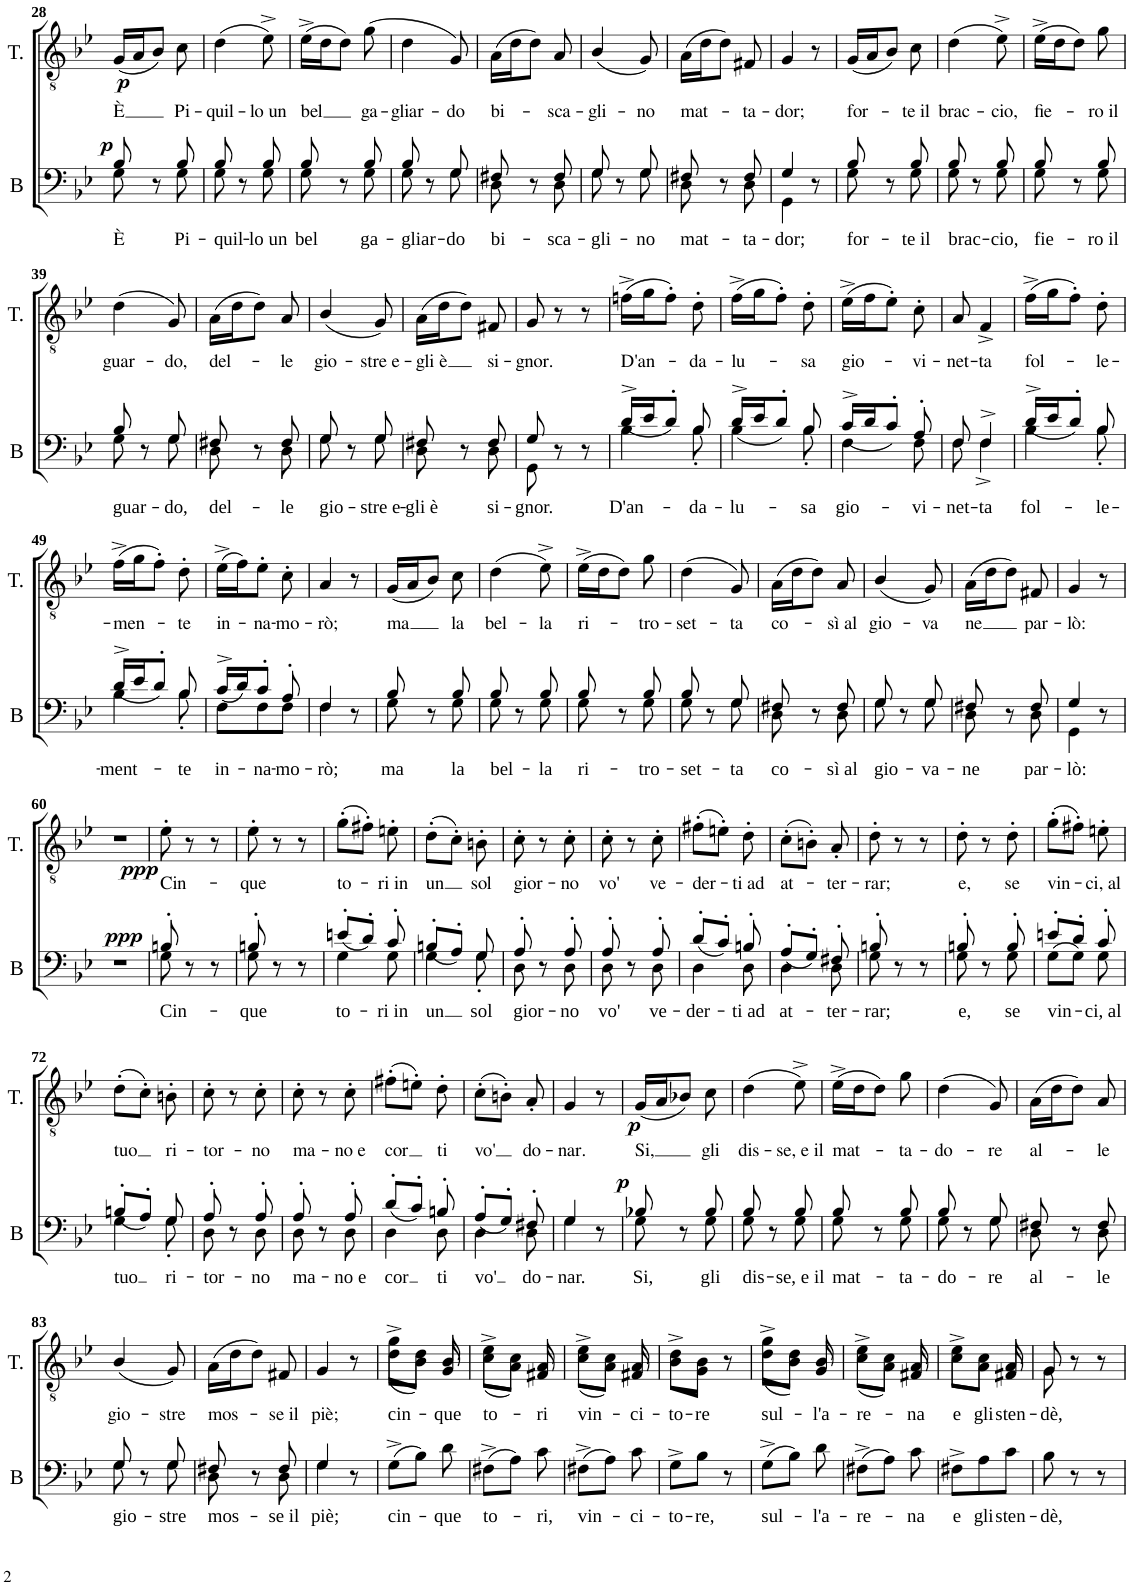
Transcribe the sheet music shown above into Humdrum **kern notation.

**kern	**text	**dynam	**kern	**text	**dynam
*part2	*part2	*part2	*part1	*part1	*part1
*staff2	*staff2	*staff2	*staff1	*staff1	*staff1
*I"Bass	*	*	*I"Tenor	*	*
*I'B	*	*	*I'T.	*	*
!!LO:PB:g=z
*clefF4	*	*	*clefGv2	*	*
*k[b-e-]	*	*	*k[b-e-]	*	*
*M3/8	*	*	*M3/8	*	*
=28	=28	=28	=28	=28	=28
*^	*	*	*	*	*
!	!	!LO:LY:b	!LO:DY:a	!	!LO:LY:b	!LO:DY:b
8G\	8B-/	È	p	(16G/LL	-È	p
.	.	.	.	16A/J	.	.
8r	8ryy	.	.	8B-/J)	.	.
!	!	!LO:LY:b	!	!	!LO:LY:b	!
8G\	8B-/	Pi-	.	8c\	Pi-	.
=29	=29	=29	=29	=29	=29	=29
!	!	!LO:LY:b	!	!	!LO:LY:b	!
8G\	8B-/	-quil-	.	(4d\	-quil-	.
8r	8ryy	.	.	.	.	.
!	!	!LO:LY:b	!	!	!LO:LY:b	!
8G\	8B-/	-lo un	.	8e-^\)	-lo un	.
=30	=30	=30	=30	=30	=30	=30
!	!	!LO:LY:b	!	!	!LO:LY:b	!
8G\	8B-/	bel	.	(16e-^\LL	-bel	.
.	.	.	.	16d\J	.	.
8r	8ryy	.	.	8d\J)	.	.
!	!	!LO:LY:b	!	!	!LO:LY:b	!
8G\	8B-/	ga-	.	(8g\	ga-	.
=31	=31	=31	=31	=31	=31	=31
!	!	!LO:LY:b	!	!	!LO:LY:b	!
8G\	8B-/	-gliar-	.	4d\	-gliar-	.
8r	8ryy	.	.	.	.	.
!	!	!LO:LY:b	!	!	!LO:LY:b	!
8G\	8G/	-do	.	8G/)	-do	.
=32	=32	=32	=32	=32	=32	=32
!	!	!LO:LY:b	!	!	!LO:LY:b	!
8D\	8F#X/	bi-	.	(16A\LL	bi-	.
.	.	.	.	16d\J	.	.
8r	8ryy	.	.	8d\J)	.	.
!	!	!LO:LY:b	!	!	!LO:LY:b	!
8D\	8F#/	-sca-	.	8A/	-sca-	.
=33	=33	=33	=33	=33	=33	=33
!	!	!LO:LY:b	!	!	!LO:LY:b	!
8G\	8G/	-gli-	.	(4B-/	-gli-	.
8r	8ryy	.	.	.	.	.
!	!	!LO:LY:b	!	!	!LO:LY:b	!
8G\	8G/	-no	.	8G/)	-no	.
=34	=34	=34	=34	=34	=34	=34
!	!	!LO:LY:b	!	!	!LO:LY:b	!
8D\	8F#X/	mat-	.	(16A\LL	mat-	.
.	.	.	.	16d\J	.	.
8r	8ryy	.	.	8d\J)	.	.
!	!	!LO:LY:b	!	!	!LO:LY:b	!
8D\	8F#/	-ta-	.	8F#X/	-ta-	.
=35	=35	=35	=35	=35	=35	=35
!	!	!LO:LY:b	!	!	!LO:LY:b	!
4GG\	4G/	-dor;	.	4G/	-dor;	.
8r	8ryy	.	.	8r	.	.
=36	=36	=36	=36	=36	=36	=36
!	!	!LO:LY:b	!	!	!LO:LY:b	!
8G\	8B-/	for-	.	(16G/LL	for-	.
.	.	.	.	16A/J	.	.
8r	8ryy	.	.	8B-/J)	.	.
!	!	!LO:LY:b	!	!	!LO:LY:b	!
8G\	8B-/	-te il	.	8c\	-te il	.
=37	=37	=37	=37	=37	=37	=37
!	!	!LO:LY:b	!	!	!LO:LY:b	!
8G\	8B-/	brac-	.	(4d\	brac-	.
8r	8ryy	.	.	.	.	.
!	!	!LO:LY:b	!	!	!LO:LY:b	!
8G\	8B-/	-cio,	.	8e-^\)	-cio,	.
=38	=38	=38	=38	=38	=38	=38
!	!	!LO:LY:b	!	!	!LO:LY:b	!
8G\	8B-/	fie-	.	(16e-^\LL	fie-	.
.	.	.	.	16d\J	.	.
8r	8ryy	.	.	8d\J)	.	.
!	!	!LO:LY:b	!	!	!LO:LY:b	!
8G\	8B-/	-ro il	.	8g\	-ro il	.
!!LO:LB:g=z
=39	=39	=39	=39	=39	=39	=39
!	!	!LO:LY:b	!	!	!LO:LY:b	!
8G\	8B-/	guar-	.	(4d\	guar-	.
8r	8ryy	.	.	.	.	.
!	!	!LO:LY:b	!	!	!LO:LY:b	!
8G\	8G/	-do,	.	8G/)	-do,	.
=40	=40	=40	=40	=40	=40	=40
!	!	!LO:LY:b	!	!	!LO:LY:b	!
8D\	8F#X/	del-	.	(16A\LL	del-	.
.	.	.	.	16d\J	.	.
8r	8ryy	.	.	8d\J)	.	.
!	!	!LO:LY:b	!	!	!LO:LY:b	!
8D\	8F#/	-le	.	8A/	-le	.
=41	=41	=41	=41	=41	=41	=41
!	!	!LO:LY:b	!	!	!LO:LY:b	!
8G\	8G/	gio-	.	(4B-/	gio-	.
8r	8ryy	.	.	.	.	.
!	!	!LO:LY:b	!	!	!LO:LY:b	!
8G\	8G/	-stre e-	.	8G/)	-stre e-	.
=42	=42	=42	=42	=42	=42	=42
!	!	!LO:LY:b	!	!	!LO:LY:b	!
8D\	8F#X/	-gli è	.	(16A\LL	-gli è	.
.	.	.	.	16d\J	.	.
8r	8ryy	.	.	8d\J)	.	.
!	!	!LO:LY:b	!	!	!LO:LY:b	!
8D\	8F#/	si-	.	8F#X/	si-	.
=43	=43	=43	=43	=43	=43	=43
!	!	!LO:LY:b	!	!	!LO:LY:b	!
8GG\	8G/	-gnor.	.	8G/	-gnor.	.
8r	8ryy	.	.	8r	.	.
8r	8ryy	.	.	8r	.	.
=44	=44	=44	=44	=44	=44	=44
!	!	!LO:LY:b	!	!	!LO:LY:b	!
4B-\	(16d^/LL	D'an-	.	(16fn^\LL	D'an-	.
.	16e-/J	.	.	16g\J	.	.
.	8d'/J)	.	.	8f'\J)	.	.
!	!	!LO:LY:b	!	!	!LO:LY:b	!
8B-/	8B-'\	-da-	.	8d'\	-da-	.
=45	=45	=45	=45	=45	=45	=45
!	!	!LO:LY:b	!	!	!LO:LY:b	!
4B-\	(16d^/LL	-lu-	.	(16f^\LL	-lu-	.
.	16e-/J	.	.	16g\J	.	.
.	8d'/J)	.	.	8f'\J)	.	.
!	!	!LO:LY:b	!	!	!LO:LY:b	!
8B-/	8B-'\	-sa	.	8d'\	-sa	.
=46	=46	=46	=46	=46	=46	=46
!	!	!LO:LY:b	!	!	!LO:LY:b	!
4F\	(16c^/LL	gio-	.	(16e-^\LL	gio-	.
.	16d/J	.	.	16f\J	.	.
.	8c'/J)	.	.	8e-'\J)	.	.
!	!	!LO:LY:b	!	!	!LO:LY:b	!
8F\	8A'>/	-vi-	.	8c'\	-vi-	.
=47	=47	=47	=47	=47	=47	=47
!	!	!LO:LY:b	!	!	!LO:LY:b	!
8F/	8F\	-net-	.	8A/	-net-	.
!	!	!LO:LY:b	!	!	!LO:LY:b	!
4F^/	4F^\	-ta	.	4F^/	-ta	.
=48	=48	=48	=48	=48	=48	=48
!	!	!LO:LY:b	!	!	!LO:LY:b	!
4B-\	(16d^/LL	fol-	.	(16f^\LL	fol-	.
.	16e-/J	.	.	16g\J	.	.
.	8d'/J)	.	.	8f'\J)	.	.
!	!	!LO:LY:b	!	!	!LO:LY:b	!
8B-/	8B-'\	-le-	.	8d'\	-le-	.
!!LO:LB:g=z
=49	=49	=49	=49	=49	=49	=49
!	!	!LO:LY:b	!	!	!LO:LY:b	!
4B-\	(16d^/LL	-ment-	.	(16f^\LL	-men-	.
.	16e-/J	.	.	16g\J	.	.
.	8d'/J)	.	.	8f'\J)	.	.
!	!	!LO:LY:b	!	!	!LO:LY:b	!
8B-/	8B-'\	-te	.	8d'\	-te	.
=50	=50	=50	=50	=50	=50	=50
!	!	!LO:LY:b	!	!	!LO:LY:b	!
8F\L	(16c^/LL	in-	.	(16e-^\LL	in-	.
.	16d/J)	.	.	16f\J)	.	.
!	!	!LO:LY:b	!	!	!LO:LY:b	!
8F\	8c'/J	-na-	.	8e-'\J	-na-	.
!	!	!LO:LY:b	!	!	!LO:LY:b	!
8F\J	8A'/	-mo-	.	8c'\	-mo-	.
=51	=51	=51	=51	=51	=51	=51
!	!	!LO:LY:b	!	!	!LO:LY:b	!
4F/	4F\	-rò;	.	4A/	-rò;	.
8r	8ryy	.	.	8r	.	.
=52	=52	=52	=52	=52	=52	=52
!	!	!LO:LY:b	!	!	!LO:LY:b	!
8G\	8B-/	-ma	.	(16G/LL	-ma	.
.	.	.	.	16A/J	.	.
8r	8ryy	.	.	8B-/J)	.	.
!	!	!LO:LY:b	!	!	!LO:LY:b	!
8G\	8B-/	la	.	8c\	la	.
=53	=53	=53	=53	=53	=53	=53
!	!	!LO:LY:b	!	!	!LO:LY:b	!
8G\	8B-/	bel-	.	(4d\	bel-	.
8r	8ryy	.	.	.	.	.
!	!	!LO:LY:b	!	!	!LO:LY:b	!
8G\	8B-/	-la	.	8e-^\)	-la	.
=54	=54	=54	=54	=54	=54	=54
!	!	!LO:LY:b	!	!	!LO:LY:b	!
8G\	8B-/	ri-	.	(16e-^\LL	ri-	.
.	.	.	.	16d\J	.	.
8r	8ryy	.	.	8d\J)	.	.
!	!	!LO:LY:b	!	!	!LO:LY:b	!
8G\	8B-/	-tro-	.	8g\	-tro-	.
=55	=55	=55	=55	=55	=55	=55
!	!	!LO:LY:b	!	!	!LO:LY:b	!
8G\	8B-/	-set-	.	(4d\	-set-	.
8r	8ryy	.	.	.	.	.
!	!	!LO:LY:b	!	!	!LO:LY:b	!
8G/	8G\	-ta	.	8G/)	-ta	.
=56	=56	=56	=56	=56	=56	=56
!	!	!LO:LY:b	!	!	!LO:LY:b	!
8D\	8F#X/	co-	.	(16A\LL	co-	.
.	.	.	.	16d\J	.	.
8r	8ryy	.	.	8d\J)	.	.
!	!	!LO:LY:b	!	!	!LO:LY:b	!
8D\	8F#/	-sì al	.	8A/	-sì al	.
=57	=57	=57	=57	=57	=57	=57
!	!	!LO:LY:b	!	!	!LO:LY:b	!
8G\	8G/	gio-	.	(4B-/	gio-	.
8r	8ryy	.	.	.	.	.
!	!	!LO:LY:b	!	!	!LO:LY:b	!
8G\	8G/	-va-	.	8G/)	-va	.
=58	=58	=58	=58	=58	=58	=58
!	!	!LO:LY:b	!	!	!LO:LY:b	!
8D\	8F#X/	-ne	.	(16A\LL	ne	.
.	.	.	.	16d\J	.	.
8r	8ryy	.	.	8d\J)	.	.
!	!	!LO:LY:b	!	!	!LO:LY:b	!
8D\	8F#/	par-	.	8F#X/	par-	.
=59	=59	=59	=59	=59	=59	=59
!	!	!LO:LY:b	!	!	!LO:LY:b	!
4GG\	4G/	-lò:	.	4G/	-lò:	.
8r	8ryy	.	.	8r	.	.
*v	*v	*	*	*	*	*
!!LO:LB:g=z
=60	=60	=60	=60	=60	=60
4.r	.	.	4.r	.	.
=61	=61	=61	=61	=61	=61
!	!LO:LY:b	!LO:DY:a	!	!LO:LY:b	!LO:DY:b
*^	*	*	*	*	*
8G\	8Bn'>/	Cin-	ppp	8e-'\	Cin-	ppp
8r	4ryy	.	.	8r	.	.
8r	.	.	.	8r	.	.
=62	=62	=62	=62	=62	=62	=62
!	!	!LO:LY:b	!	!	!LO:LY:b	!
8G\	8Bn'>/	-que	.	8e-'\	-que	.
8r	4ryy	.	.	8r	.	.
8r	.	.	.	8r	.	.
=63	=63	=63	=63	=63	=63	=63
!	!	!LO:LY:b	!	!	!LO:LY:b	!
4G\	(8en'/L	to-	.	(8g'\L	to-	.
.	8d'/J)	.	.	8f#X'\J)	.	.
!	!	!LO:LY:b	!	!	!LO:LY:b	!
8G\	8c'>/	-ri in	.	8en'\	-ri in	.
=64	=64	=64	=64	=64	=64	=64
!	!	!LO:LY:b	!	!	!LO:LY:b	!
4G\	(8Bn'/L	un	.	(8d'\L	un	.
.	8A'/J)	.	.	8c'\J)	.	.
!	!	!LO:LY:b	!	!	!LO:LY:b	!
8G/	8G'\	sol	.	8Bn'\	sol	.
=65	=65	=65	=65	=65	=65	=65
!	!	!LO:LY:b	!	!	!LO:LY:b	!
8D\	8A'>/	gior-	.	8c'\	gior-	.
8r	8ryy	.	.	8r	.	.
!	!	!LO:LY:b	!	!	!LO:LY:b	!
8D\	8A'>/	-no	.	8c'\	-no	.
=66	=66	=66	=66	=66	=66	=66
!	!	!LO:LY:b	!	!	!LO:LY:b	!
8D\	8A'>/	vo'	.	8c'\	vo'	.
8r	8ryy	.	.	8r	.	.
!	!	!LO:LY:b	!	!	!LO:LY:b	!
8D\	8A'>/	ve-	.	8c'\	ve-	.
=67	=67	=67	=67	=67	=67	=67
!	!	!LO:LY:b	!	!	!LO:LY:b	!
4D\	(8d'/L	-der-	.	(8f#X'\L	-der-	.
.	8c'/J)	.	.	8en'\J)	.	.
!	!	!LO:LY:b	!	!	!LO:LY:b	!
8D\	8Bn'>/	-ti ad	.	8d'\	-ti ad	.
=68	=68	=68	=68	=68	=68	=68
!	!	!LO:LY:b	!	!	!LO:LY:b	!
4D\	(8A'/L	at-	.	(8c'\L	at-	.
.	8G'/J)	.	.	8Bn'\J)	.	.
!	!	!LO:LY:b	!	!	!LO:LY:b	!
8D\	8F#X'>/	-ter-	.	8A'/	-ter-	.
=69	=69	=69	=69	=69	=69	=69
!	!	!LO:LY:b	!	!	!LO:LY:b	!
8G\	8Bn'>/	-rar;	.	8d'\	-rar;	.
8r	4ryy	.	.	8r	.	.
8r	.	.	.	8r	.	.
=70	=70	=70	=70	=70	=70	=70
!	!	!LO:LY:b	!	!	!LO:LY:b	!
8G\	8Bn'>/	e,	.	8d'\	e,	.
8r	8ryy	.	.	8r	.	.
!	!	!LO:LY:b	!	!	!LO:LY:b	!
8G\	8B'>/	se	.	8d'\	se	.
=71	=71	=71	=71	=71	=71	=71
!	!	!LO:LY:b	!	!	!LO:LY:b	!
(8G\L	8en'/L	vin-	.	(8g'\L	vin-	.
8G\J)	8d'/J	.	.	8f#X'\J)	.	.
!	!	!LO:LY:b	!	!	!LO:LY:b	!
8G\	8c'>/	-ci, al	.	8en'\	-ci, al	.
!!LO:LB:g=z
=72	=72	=72	=72	=72	=72	=72
!	!	!LO:LY:b	!	!	!LO:LY:b	!
4G\	(8Bn'/L	tuo	.	(8d'\L	-tuo	.
.	8A'/J)	.	.	8c'\J)	.	.
!	!	!LO:LY:b	!	!	!LO:LY:b	!
8G/	8G'\	ri-	.	8Bn'\	ri-	.
=73	=73	=73	=73	=73	=73	=73
!	!	!LO:LY:b	!	!	!LO:LY:b	!
8D\	8A'>/	-tor-	.	8c'\	-tor-	.
8r	8ryy	.	.	8r	.	.
!	!	!LO:LY:b	!	!	!LO:LY:b	!
8D\	8A'>/	-no	.	8c'\	-no	.
=74	=74	=74	=74	=74	=74	=74
!	!	!LO:LY:b	!	!	!LO:LY:b	!
8D\	8A'>/	ma-	.	8c'\	ma-	.
8r	8ryy	.	.	8r	.	.
!	!	!LO:LY:b	!	!	!LO:LY:b	!
8D\	8A'>/	-no e	.	8c'\	-no e	.
=75	=75	=75	=75	=75	=75	=75
!	!	!LO:LY:b	!	!	!LO:LY:b	!
4D\	(8d'/L	-cor	.	(8f#X'\L	-cor	.
.	8c'/J)	.	.	8en'\J)	.	.
!	!	!LO:LY:b	!	!	!LO:LY:b	!
8D\	8Bn'>/	ti	.	8d'\	ti	.
=76	=76	=76	=76	=76	=76	=76
!	!	!LO:LY:b	!	!	!LO:LY:b	!
4D\	(8A'/L	vo'	.	(8c'\L	vo'	.
.	8G'/J)	.	.	8Bn'\J)	.	.
!	!	!LO:LY:b	!	!	!LO:LY:b	!
8D\	8F#X'>/	do-	.	8A'/	do-	.
=77	=77	=77	=77	=77	=77	=77
!	!	!LO:LY:b	!	!	!LO:LY:b	!
4G/	4G\	-nar.	.	4G/	-nar.	.
8r	8ryy	.	.	8r	.	.
=78	=78	=78	=78	=78	=78	=78
!	!	!LO:LY:b	!LO:DY:a	!	!LO:LY:b	!LO:DY:b
8G\	8B-X/	Si,	p	(16G/LL	Si,	p
.	.	.	.	16A/J	.	.
8r	8ryy	.	.	8B-X/J)	.	.
!	!	!LO:LY:b	!	!	!LO:LY:b	!
8G\	8B-/	gli	.	8c\	gli	.
=79	=79	=79	=79	=79	=79	=79
!	!	!LO:LY:b	!	!	!LO:LY:b	!
8G\	8B-/	dis-	.	(4d\	dis-	.
8r	8ryy	.	.	.	.	.
!	!	!LO:LY:b	!	!	!LO:LY:b	!
8G\	8B-/	-se, e il	.	8e-^\)	-se, e il	.
=80	=80	=80	=80	=80	=80	=80
!	!	!LO:LY:b	!	!	!LO:LY:b	!
8G\	8B-/	mat-	.	(16e-^\LL	mat-	.
.	.	.	.	16d\J	.	.
8r	8ryy	.	.	8d\J)	.	.
!	!	!LO:LY:b	!	!	!LO:LY:b	!
8G\	8B-/	-ta-	.	8g\	-ta-	.
=81	=81	=81	=81	=81	=81	=81
!	!	!LO:LY:b	!	!	!LO:LY:b	!
8G\	8B-/	-do-	.	(4d\	-do-	.
8r	8ryy	.	.	.	.	.
!	!	!LO:LY:b	!	!	!LO:LY:b	!
8G\	8G/	-re	.	8G/)	-re	.
=82	=82	=82	=82	=82	=82	=82
!	!	!LO:LY:b	!	!	!LO:LY:b	!
8D\	8F#X/	al-	.	(16A\LL	al-	.
.	.	.	.	16d\J	.	.
8r	8ryy	.	.	8d\J)	.	.
!	!	!LO:LY:b	!	!	!LO:LY:b	!
8D\	8F#/	-le	.	8A/	-le	.
!!LO:LB:g=z
=83	=83	=83	=83	=83	=83	=83
!	!	!LO:LY:b	!	!	!LO:LY:b	!
8G\	8G/	gio-	.	(4B-/	gio-	.
8r	8ryy	.	.	.	.	.
!	!	!LO:LY:b	!	!	!LO:LY:b	!
8G\	8G/	-stre	.	8G/)	-stre	.
=84	=84	=84	=84	=84	=84	=84
!	!	!LO:LY:b	!	!	!LO:LY:b	!
8D\	8F#X/	mos-	.	(16A\LL	mos-	.
.	.	.	.	16d\J	.	.
8r	8ryy	.	.	8d\J)	.	.
!	!	!LO:LY:b	!	!	!LO:LY:b	!
8D\	8F#/	-se il	.	8F#X/	-se il	.
=85	=85	=85	=85	=85	=85	=85
!	!	!LO:LY:b	!	!	!LO:LY:b	!
4G/	4G\	piè;	.	4G/	piè;	.
8r	8ryy	.	.	8r	.	.
=86	=86	=86	=86	=86	=86	=86
!	!	!LO:LY:b	!	!	!LO:LY:b	!
*v	*v	*	*	*^	*	*
(8G^\L	cin-	.	8d^<\L	(8g^>\L	cin-	.
8B-\J)	.	.	8B-\J	8d\J)	.	.
!	!LO:LY:b	!	!	!	!LO:LY:b	!
8d\	-que	.	8G/	8B-/	-que	.
=87	=87	=87	=87	=87	=87	=87
!	!LO:LY:b	!	!	!	!LO:LY:b	!
(8F#X^\L	to-	.	8c^<\L	(8e-^>\L	to-	.
8A\J)	.	.	8A\J	8c\J)	.	.
!	!LO:LY:b	!	!	!	!LO:LY:b	!
8c\	-ri,	.	8F#X/	8A/	-ri	.
=88	=88	=88	=88	=88	=88	=88
!	!LO:LY:b	!	!	!	!LO:LY:b	!
(8F#X^\L	vin-	.	8c^<\L	(8e-^>\L	vin-	.
8A\J)	.	.	8A\J	8c\J)	.	.
!	!LO:LY:b	!	!	!	!LO:LY:b	!
8c\	-ci-	.	8F#X/	8A/	-ci-	.
=89	=89	=89	=89	=89	=89	=89
!	!LO:LY:b	!	!	!	!LO:LY:b	!
8G^\L	-to-	.	8B-^<\L	8d^>\L	-to-	.
!	!LO:LY:b	!	!	!	!LO:LY:b	!
8B-\J	-re,	.	8G\J	8B-\J	-re	.
8r	.	.	8r	8ryy	.	.
=90	=90	=90	=90	=90	=90	=90
!	!LO:LY:b	!	!	!	!LO:LY:b	!
(8G^\L	sul-	.	8d^<\L	(8g^>\L	sul-	.
8B-\J)	.	.	8B-\J	8d\J)	.	.
!	!LO:LY:b	!	!	!	!LO:LY:b	!
8d\	-l'a-	.	8G/	8B-/	-l'a-	.
=91	=91	=91	=91	=91	=91	=91
!	!LO:LY:b	!	!	!	!LO:LY:b	!
(8F#X^\L	-re-	.	8c^<\L	(8e-^>\L	-re-	.
8A\J)	.	.	8A\J	8c\J)	.	.
!	!LO:LY:b	!	!	!	!LO:LY:b	!
8c\	-na	.	8F#X/	8A/	-na	.
=92	=92	=92	=92	=92	=92	=92
!	!LO:LY:b	!	!	!	!LO:LY:b	!
8F#X^\L	e	.	8c^<\L	8e-^>\L	-e	.
!	!LO:LY:b	!	!	!	!LO:LY:b	!
8A\	gli	.	8A\J	8c\J	gli	.
!	!LO:LY:b	!	!	!	!LO:LY:b	!
8c\J	sten-	.	8F#X/	8A/	sten-	.
=93	=93	=93	=93	=93	=93	=93
!	!LO:LY:b	!	!	!	!LO:LY:b	!
8B-\	-dè,	.	8G\	8G/	-dè,	.
8r	.	.	8r	4ryy	.	.
8r	.	.	8r	.	.	.
*	*	*	*v	*v	*	*
=	=	=	=	=	=
*-	*-	*-	*-	*-	*-
